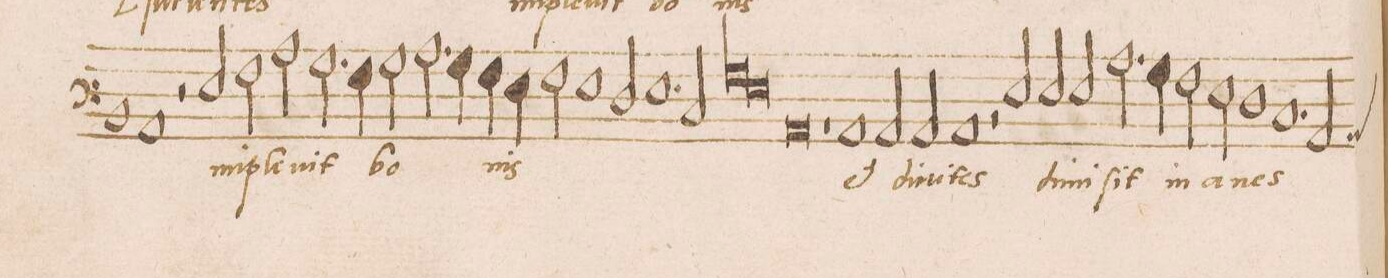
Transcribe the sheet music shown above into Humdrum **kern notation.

**kern	**text
*I"BASVS	*
*clefF3	*
*k[]	*
*met(C|)	*
*M2/1	*
1D	.
=125	=125
1C	.
2r	.
2G/	im-
=126	=126
2A\	-ple-
2c\	-vit
2.B\	.
4A\	.
=127	=127
2B\	bo-
2.c\	.
4B\	.
4A\	.
4G\	-nis
=128	=128
2A\	.
1G	.
2F/	.
=129	=129
1.G	.
2E/	.
=130	=130
*lig	*
1A	.
1G	.
*Xlig	*
=131	=131
0C	.
=132	=132
1r	.
1C	et
=133	=133
2C/	di-
2C/	-vi-
1C	-tes
=134	=134
2r	.
2G/	di-
2G/	-mi-
2G/	.
=135	=135
2.c\	-ſit
4B\	.
2A\	in-
2G\	-a-
=136	=136
1F	-nes
1.E	.
=137	=137
*custos:C	*
2C/	.
*-	*-
